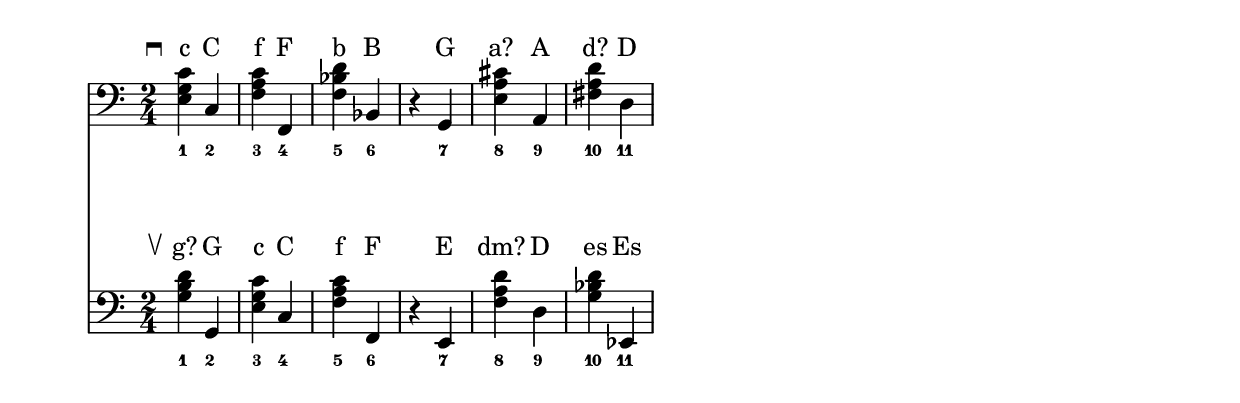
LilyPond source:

% \version "2.18.2"
\version "2.19.45"
\language "deutsch"

\header{
% title    = "C-F-B"
  title    = ""
  composer = ""
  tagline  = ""
}

\paper {
  left-margin = 0\mm
% oddFooterMarkup = ##f
}

symbolPull = \markup{ \musicglyph #"scripts.upbow" }
symbolPush = \markup{ \musicglyph #"scripts.downbow" }

bassesHChords = {
  <<e g c'>>   %  1 c
  c            %  2 C
  <<f a c'>>   %  3 f
  f,           %  4 F
  <<f b d'>>   %  5 b
  b,           %  6 B
  r            %  -
  g,           %  7 G
  <<e a cis'>> %  8 a
  a,           %  9 A
  <<fis a d'>> % 10 d
  d            % 11 D
}

bassesVChords = {
  <g h d'> %  1 g
  g,       %  2 G
  <e g c'> %  3 c
  c        %  4 C
  <f a c'> %  5 f
  f,       %  6 F
  r        %  -
  e,       %  7 E
  <f a d'> %  8 dm
  d        %  9 D
  <g b d'> % 10 es
  es,      % 11 Es
}

bassesNumbers = {
  \figuremode {
    <1>4 <2> | <3> <4> | <5> <6> | s <7> | <8> <9> | <10> <11> |
  }
}
bassesHNames = { \lyricmode { c  C f F b B   G a?  A d? D  } }
bassesVNames = { \lyricmode { g? G c C f F   E dm? D es Es } }

<<
  \new Lyrics = "bassesHSuperscript" { \override VerticalAxisGroup.staff-affinity = #DOWN }
  \new Voice = "bassesH" \fixed c
  {
    \overrideProperty Score.NonMusicalPaperColumn.line-break-system-details #'((alignment-distances . (20)))
    \key c \major
    \clef "bass"
    \time 2/4
    \bassesHChords
  }
  \new FiguredBass {
    \bassesNumbers
  }
  \new Lyrics = "bassesVSuperscript" { \override VerticalAxisGroup.staff-affinity = #DOWN }
  \new Voice = "bassesV" \fixed c
  {
    \key c \major
    \clef "bass"
    \time 2/4
    \bassesVChords
  }
  \new FiguredBass {
    \bassesNumbers
  }
  \context Lyrics = "bassesHSuperscript" {
    \lyricsto "bassesH" {
      \set stanza = \symbolPush
      \lyricmode {\bassesHNames}
    }
  }
  \context Lyrics = "bassesVSuperscript" {
    \lyricsto "bassesV" {
      \set stanza = \symbolPull
      \bassesVNames
    }
  }
>>
